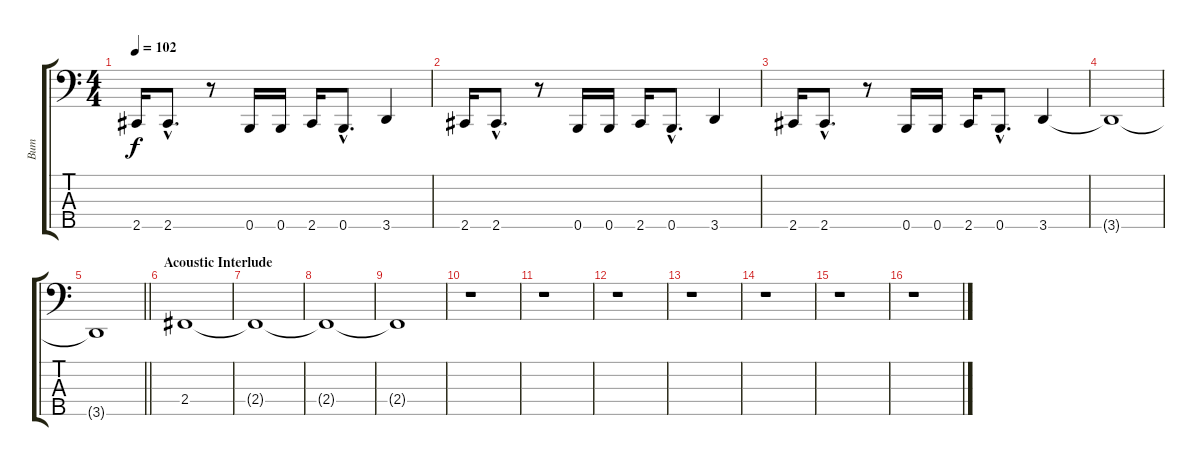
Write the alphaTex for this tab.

\track ("Вит" "Вит") {instrument electricbassfinger}
\staff {score tabs}
\tuning (G2 D2 A1 E1 B0) {hide}
\ts (4 4)
\tempo 102
\clef f4
\ks c
2.5.16{dy f} 2.5{hac}.8{d} r.8 0.5.16 0.5.16 2.5.16 0.5{hac}.8{d} 3.5.4 |
2.5.16 2.5{hac}.8{d} r.8 0.5.16 0.5.16 2.5.16 0.5{hac}.8{d} 3.5.4 |
2.5.16 2.5{hac}.8{d} r.8 0.5.16 0.5.16 2.5.16 0.5{hac}.8{d} 3.5.4 |
3.5{t}.1 |
\barLineRight lightlight
3.5{t}.1 |
\section ("" "Acoustic Interlude")
2.4.1 |
2.4{t}.1 |
2.4{t}.1 |
2.4{t}.1 |
r.1 |
r.1 |
r.1 |
r.1 |
r.1 |
r.1 |
r.1
